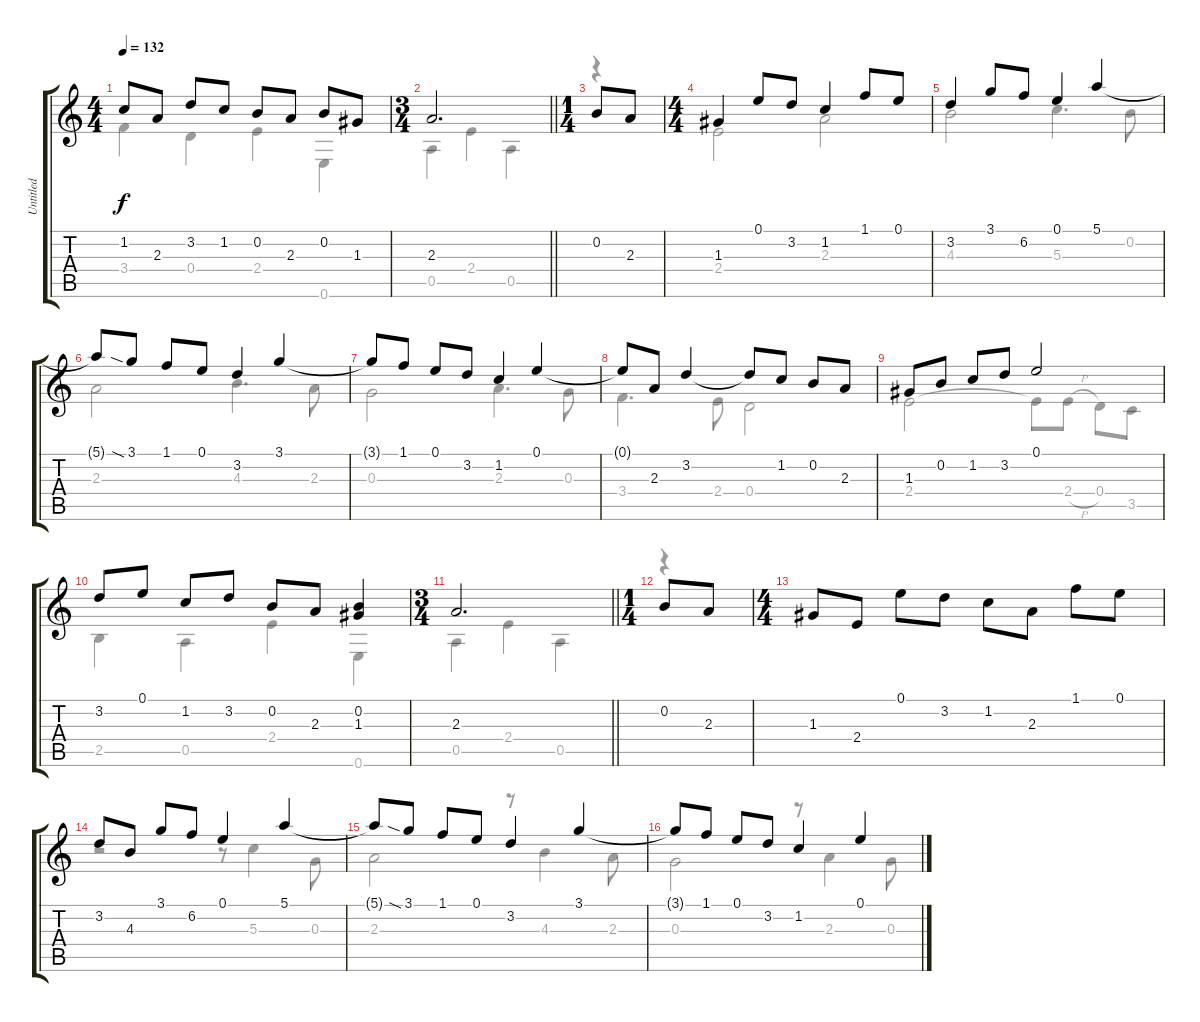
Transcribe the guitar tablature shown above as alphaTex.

\track ("Untitled" "Untitled") {instrument acousticguitarnylon}
\staff {score tabs}
\tuning (E4 B3 G3 D3 A2 E2) {hide}
\voice
\ts (4 4)
\tempo 132
\clef g2
\ks c
1.2.8{dy f} 2.3.8 3.2.8 1.2.8 0.2.8 2.3.8 0.2.8 1.3.8 |
\ts (3 4)
\barLineRight lightlight
2.3.2{d} |
\ts (1 4)
0.2.8 2.3.8 |
\ts (4 4)
1.3.4 0.1.8 3.2.8 1.2.4 1.1.8 0.1.8 |
3.2.4 3.1.8 6.2.8 0.1.4 5.1.4 |
5.1{t}.8 3.1{sia}.8 1.1.8 0.1.8 3.2.4 3.1.4 |
3.1{t}.8 1.1.8 0.1.8 3.2.8 1.2.4 0.1.4 |
0.1{t}.8 2.3.8 3.2.4 3.2{t}.8 1.2.8 0.2.8 2.3.8 |
1.3.8 0.2.8 1.2.8 3.2.8 0.1.2 |
3.2.8 0.1.8 1.2.8 3.2.8 0.2.8 2.3.8 (0.2 1.3).4 |
\ts (3 4)
\barLineRight lightlight
2.3.2{d} |
\ts (1 4)
0.2.8 2.3.8 |
\ts (4 4)
1.3.8 2.4.8 0.1.8 3.2.8 1.2.8 2.3.8 1.1.8 0.1.8 |
3.2.8 4.3.8 3.1.8 6.2.8 0.1.4 5.1.4 |
5.1{t}.8 3.1{sia}.8 1.1.8 0.1.8 3.2.4 3.1.4 |
3.1{t}.8 1.1.8 0.1.8 3.2.8 1.2.4 0.1.4
\voice
\clef g2
\ottava regular
\simile none
\ks c
3.4.4{dy f} 0.4.4 2.4.4 0.6.4 |
\barLineRight lightlight
0.5.4 2.4.4 0.5.4 |
r.4 |
2.4.2 2.3.2 |
4.3.2 5.3.4{d} 0.2.8 |
2.3.2 4.3.4{d} 2.3.8 |
0.3.2 2.3.4{d} 0.3.8 |
3.4.4{d} 2.4.8 0.4.2 |
2.4.2 2.4{t}.8 2.4{h}.8 0.4.8 3.5.8 |
2.5.4 0.5.4 2.4.4 0.6.4 |
\barLineRight lightlight
0.5.4 2.4.4 0.5.4 |
r.4 |
|
r.2 r.8 5.3.4 0.3.8 |
2.3.2 r.8 4.3.4 2.3.8 |
0.3.2 r.8 2.3.4 0.3.8
